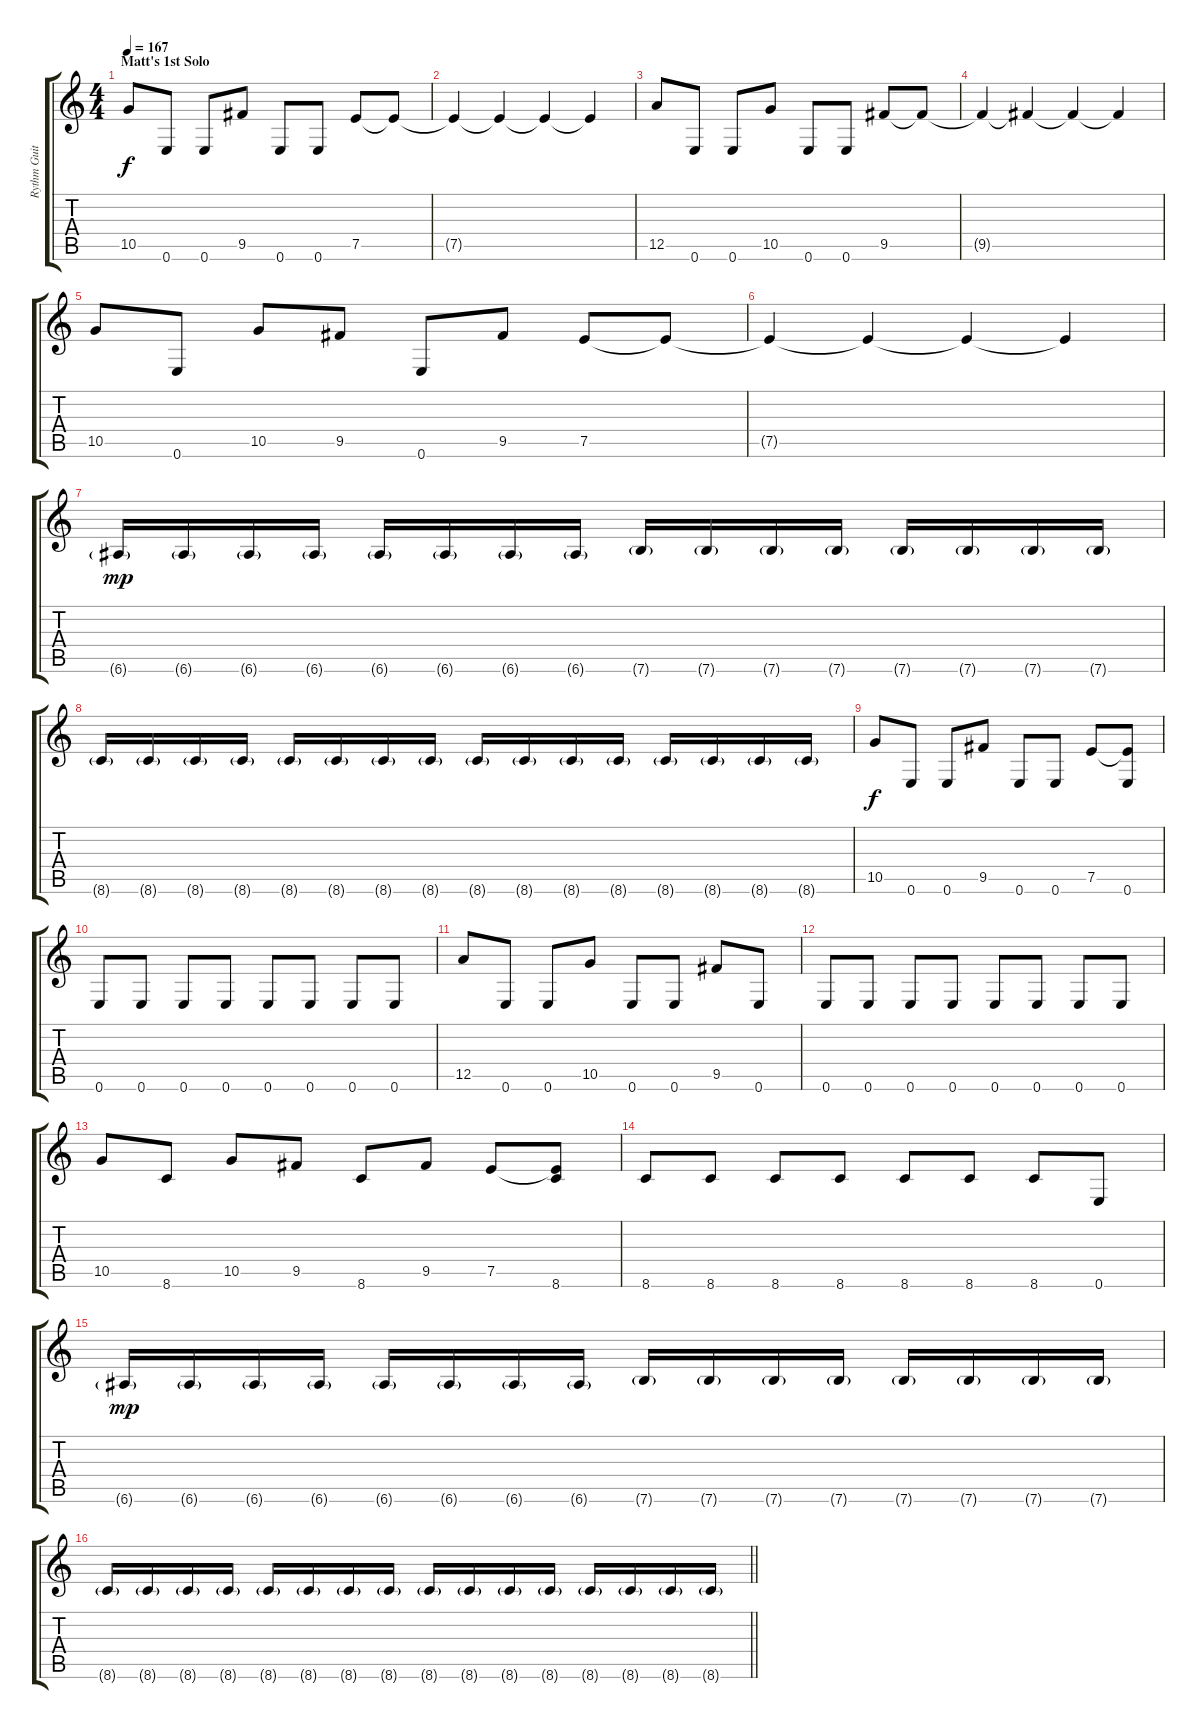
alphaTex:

\track ("Rythm Guitar" "Rythm Guit") {instrument distortionguitar}
\staff {score tabs}
\tuning (E4 B3 G3 D3 A2 E2) {hide}
\ts (4 4)
\section ("" "Matt's 1st Solo")
\tempo 167
\clef g2
\ks c
10.5.8{dy f} 0.6.8 0.6.8 9.5.8 0.6.8 0.6.8 7.5.8 7.5{t}.8 |
7.5{t}.4 7.5{t}.4 7.5{t}.4 7.5{t}.4 |
12.5.8 0.6.8 0.6.8 10.5.8 0.6.8 0.6.8 9.5.8 9.5{t}.8 |
9.5{t}.4 9.5{t}.4 9.5{t}.4 9.5{t}.4 |
10.5.8 0.6.8 10.5.8 9.5.8 0.6.8 9.5.8 7.5.8 7.5{t}.8 |
7.5{t}.4 7.5{t}.4 7.5{t}.4 7.5{t}.4 |
6.6{g}.16{dy mp} 6.6{g}.16 6.6{g}.16 6.6{g}.16 6.6{g}.16 6.6{g}.16 6.6{g}.16 6.6{g}.16 7.6{g}.16 7.6{g}.16 7.6{g}.16 7.6{g}.16 7.6{g}.16 7.6{g}.16 7.6{g}.16 7.6{g}.16 |
8.6{g}.16 8.6{g}.16 8.6{g}.16 8.6{g}.16 8.6{g}.16 8.6{g}.16 8.6{g}.16 8.6{g}.16 8.6{g}.16 8.6{g}.16 8.6{g}.16 8.6{g}.16 8.6{g}.16 8.6{g}.16 8.6{g}.16 8.6{g}.16 |
10.5.8{dy f} 0.6.8 0.6.8 9.5.8 0.6.8 0.6.8 7.5.8 (7.5{t} 0.6).8 |
0.6.8 0.6.8 0.6.8 0.6.8 0.6.8 0.6.8 0.6.8 0.6.8 |
12.5.8 0.6.8 0.6.8 10.5.8 0.6.8 0.6.8 9.5.8 0.6.8 |
0.6.8 0.6.8 0.6.8 0.6.8 0.6.8 0.6.8 0.6.8 0.6.8 |
10.5.8 8.6.8 10.5.8 9.5.8 8.6.8 9.5.8 7.5.8 (7.5{t} 8.6).8 |
8.6.8 8.6.8 8.6.8 8.6.8 8.6.8 8.6.8 8.6.8 0.6.8 |
6.6{g}.16{dy mp} 6.6{g}.16 6.6{g}.16 6.6{g}.16 6.6{g}.16 6.6{g}.16 6.6{g}.16 6.6{g}.16 7.6{g}.16 7.6{g}.16 7.6{g}.16 7.6{g}.16 7.6{g}.16 7.6{g}.16 7.6{g}.16 7.6{g}.16 |
\barLineRight lightlight
8.6{g}.16 8.6{g}.16 8.6{g}.16 8.6{g}.16 8.6{g}.16 8.6{g}.16 8.6{g}.16 8.6{g}.16 8.6{g}.16 8.6{g}.16 8.6{g}.16 8.6{g}.16 8.6{g}.16 8.6{g}.16 8.6{g}.16 8.6{g}.16
